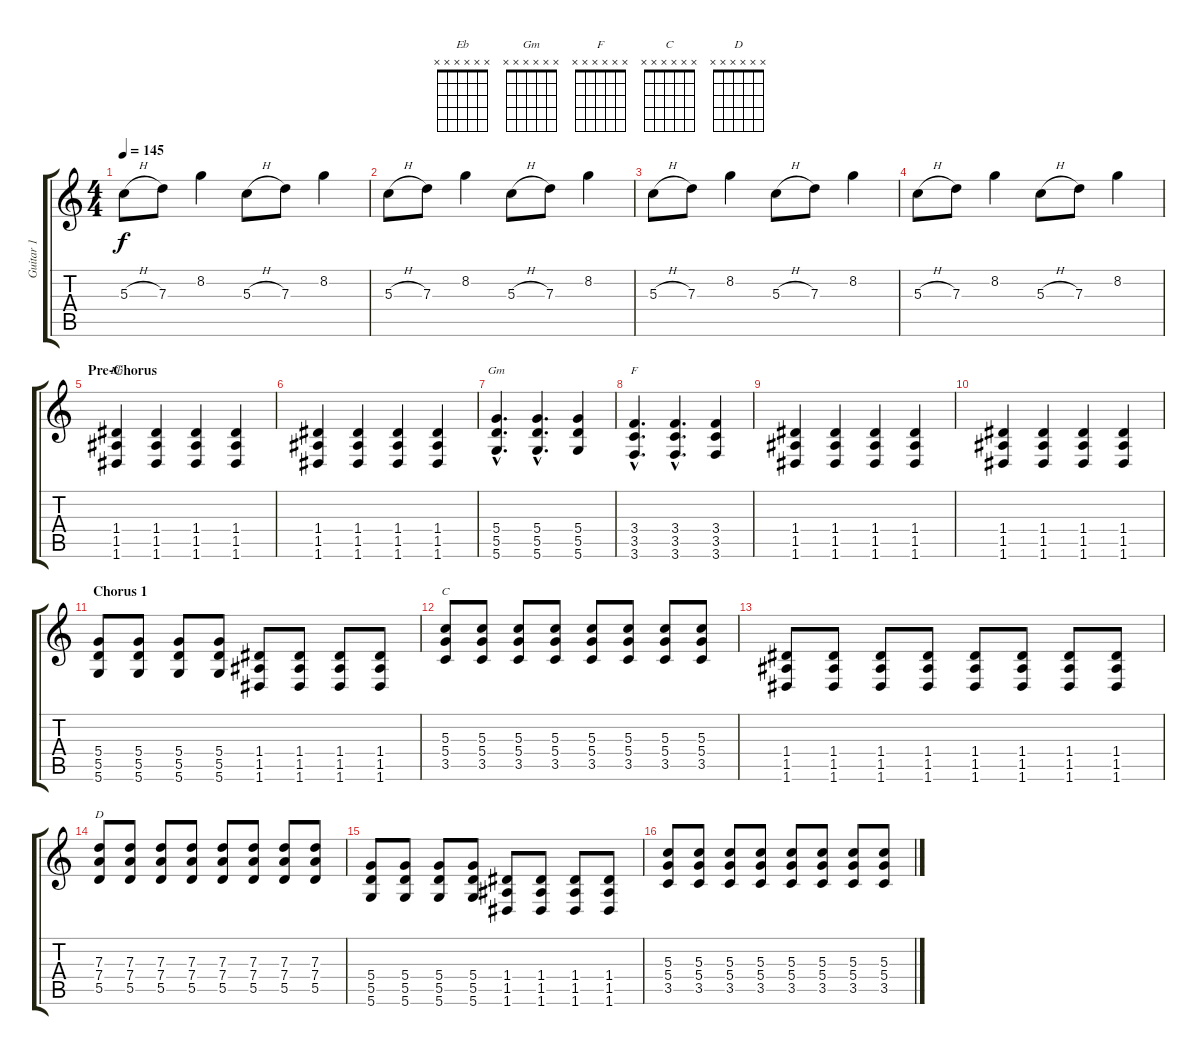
\track ("Guitar 1" "Guitar 1") {instrument overdrivenguitar}
\staff {score tabs}
\tuning (E4 B3 G3 D3 A2 D2) {hide}
\chord ("Eb" x x x x x x)
\chord ("Gm" x x x x x x)
\chord ("F" x x x x x x)
\chord ("C" x x x x x x)
\chord ("D" x x x x x x)
\ts (4 4)
\tempo 145
\clef g2
\ks c
5.3{h}.8{dy f} 7.3.8 8.2.4 5.3{h}.8 7.3.8 8.2.4 |
5.3{h}.8 7.3.8 8.2.4 5.3{h}.8 7.3.8 8.2.4 |
5.3{h}.8 7.3.8 8.2.4 5.3{h}.8 7.3.8 8.2.4 |
5.3{h}.8 7.3.8 8.2.4 5.3{h}.8 7.3.8 8.2.4 |
\section ("" "Pre-Chorus")
(1.4 1.5 1.6).4{ch "Eb"} (1.4 1.5 1.6).4 (1.4 1.5 1.6).4 (1.4 1.5 1.6).4 |
(1.4 1.5 1.6).4 (1.4 1.5 1.6).4 (1.4 1.5 1.6).4 (1.4 1.5 1.6).4 |
(5.4{hac} 5.5{hac} 5.6{hac}).4{d ch "Gm"} (5.4{hac} 5.5{hac} 5.6{hac}).4{d} (5.4 5.5 5.6).4 |
(3.4{hac} 3.5{hac} 3.6{hac}).4{d ch "F"} (3.4{hac} 3.5{hac} 3.6{hac}).4{d} (3.4 3.5 3.6).4 |
(1.4 1.5 1.6).4 (1.4 1.5 1.6).4 (1.4 1.5 1.6).4 (1.4 1.5 1.6).4 |
(1.4 1.5 1.6).4 (1.4 1.5 1.6).4 (1.4 1.5 1.6).4 (1.4 1.5 1.6).4 |
\section ("" "Chorus 1")
(5.4 5.5 5.6).8 (5.4 5.5 5.6).8 (5.4 5.5 5.6).8 (5.4 5.5 5.6).8 (1.4 1.5 1.6).8 (1.4 1.5 1.6).8 (1.4 1.5 1.6).8 (1.4 1.5 1.6).8 |
(5.3 5.4 3.5).8{ch "C"} (5.3 5.4 3.5).8 (5.3 5.4 3.5).8 (5.3 5.4 3.5).8 (5.3 5.4 3.5).8 (5.3 5.4 3.5).8 (5.3 5.4 3.5).8 (5.3 5.4 3.5).8 |
(1.4 1.5 1.6).8 (1.4 1.5 1.6).8 (1.4 1.5 1.6).8 (1.4 1.5 1.6).8 (1.4 1.5 1.6).8 (1.4 1.5 1.6).8 (1.4 1.5 1.6).8 (1.4 1.5 1.6).8 |
(7.3 7.4 5.5).8{ch "D"} (7.3 7.4 5.5).8 (7.3 7.4 5.5).8 (7.3 7.4 5.5).8 (7.3 7.4 5.5).8 (7.3 7.4 5.5).8 (7.3 7.4 5.5).8 (7.3 7.4 5.5).8 |
(5.4 5.5 5.6).8 (5.4 5.5 5.6).8 (5.4 5.5 5.6).8 (5.4 5.5 5.6).8 (1.4 1.5 1.6).8 (1.4 1.5 1.6).8 (1.4 1.5 1.6).8 (1.4 1.5 1.6).8 |
(5.3 5.4 3.5).8 (5.3 5.4 3.5).8 (5.3 5.4 3.5).8 (5.3 5.4 3.5).8 (5.3 5.4 3.5).8 (5.3 5.4 3.5).8 (5.3 5.4 3.5).8 (5.3 5.4 3.5).8
